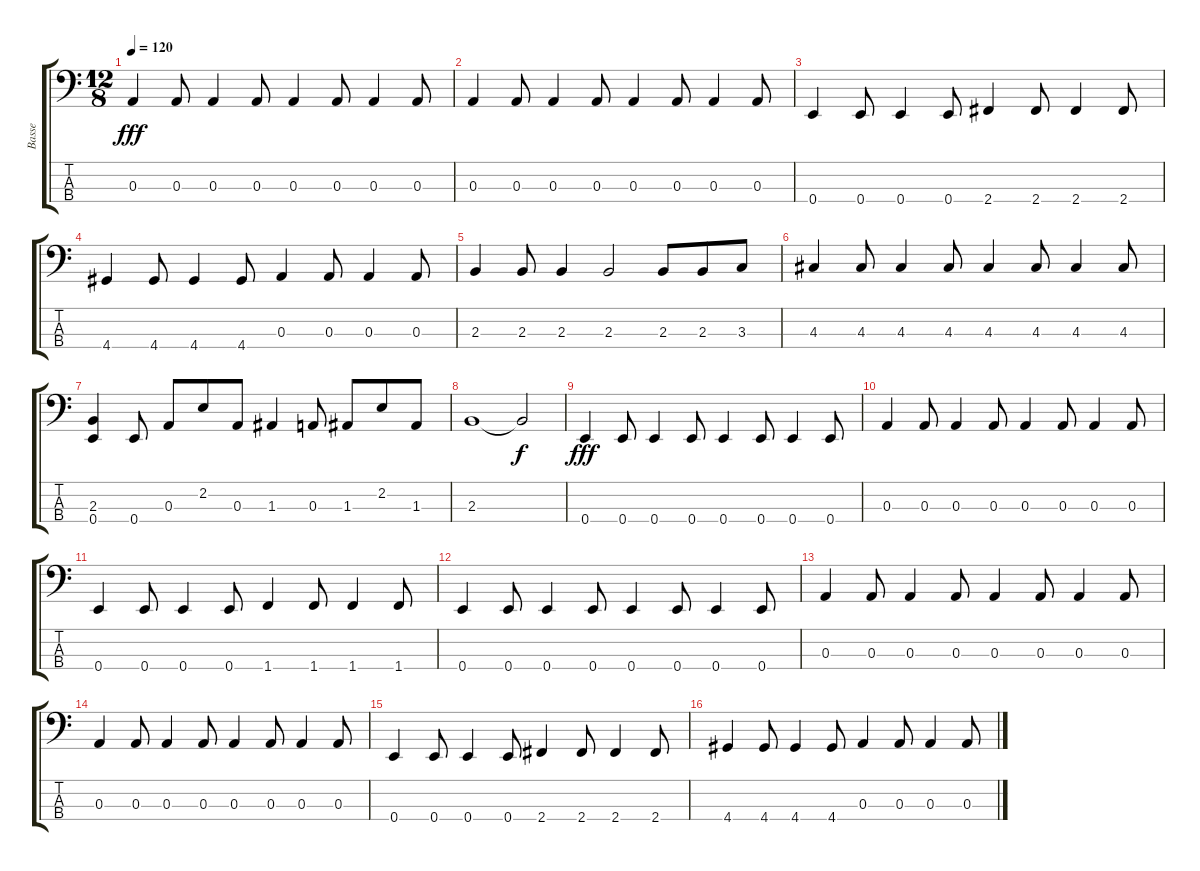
\track ("Basse" "Basse") {instrument electricbassfinger}
\staff {score tabs}
\tuning (G2 D2 A1 E1) {hide}
\ts (12 8)
\tempo 120
\clef f4
\ks c
0.3.4{dy fff} 0.3.8 0.3.4 0.3.8 0.3.4 0.3.8 0.3.4 0.3.8 |
0.3.4 0.3.8 0.3.4 0.3.8 0.3.4 0.3.8 0.3.4 0.3.8 |
0.4.4 0.4.8 0.4.4 0.4.8 2.4.4 2.4.8 2.4.4 2.4.8 |
4.4.4 4.4.8 4.4.4 4.4.8 0.3.4 0.3.8 0.3.4 0.3.8 |
2.3.4 2.3.8 2.3.4 2.3.2 2.3.8 2.3.8 3.3.8 |
4.3.4 4.3.8 4.3.4 4.3.8 4.3.4 4.3.8 4.3.4 4.3.8 |
(2.3 0.4).4 0.4.8 0.3.8 2.2.8 0.3.8 1.3.4 0.3.8 1.3.8 2.2.8 1.3.8 |
2.3.1 2.3{t}.2{dy f} |
0.4.4{dy fff} 0.4.8 0.4.4 0.4.8 0.4.4 0.4.8 0.4.4 0.4.8 |
0.3.4 0.3.8 0.3.4 0.3.8 0.3.4 0.3.8 0.3.4 0.3.8 |
0.4.4 0.4.8 0.4.4 0.4.8 1.4.4 1.4.8 1.4.4 1.4.8 |
0.4.4 0.4.8 0.4.4 0.4.8 0.4.4 0.4.8 0.4.4 0.4.8 |
0.3.4 0.3.8 0.3.4 0.3.8 0.3.4 0.3.8 0.3.4 0.3.8 |
0.3.4 0.3.8 0.3.4 0.3.8 0.3.4 0.3.8 0.3.4 0.3.8 |
0.4.4 0.4.8 0.4.4 0.4.8 2.4.4 2.4.8 2.4.4 2.4.8 |
4.4.4 4.4.8 4.4.4 4.4.8 0.3.4 0.3.8 0.3.4 0.3.8
